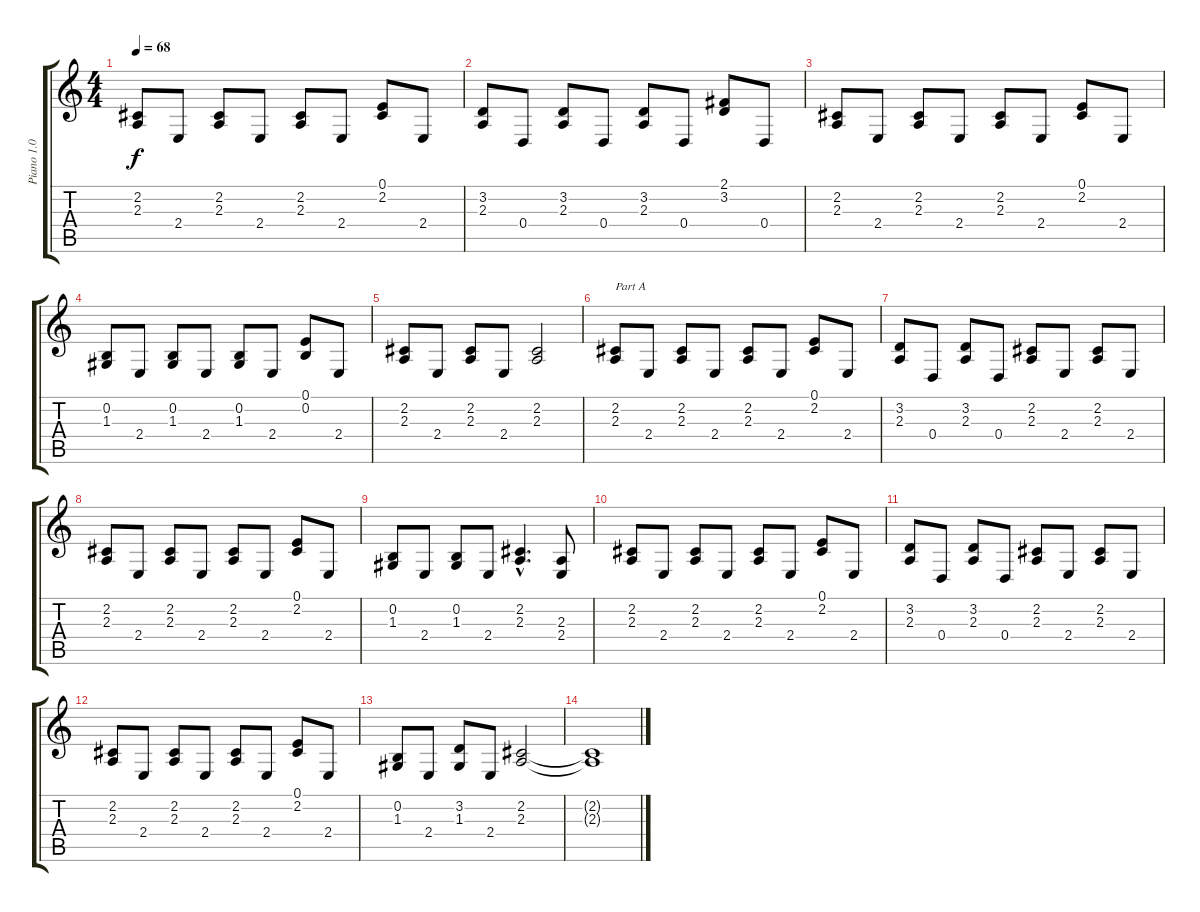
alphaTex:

\track ("Piano 1.0" "Piano 1.0") {instrument acousticgrandpiano}
\staff {score tabs}
\tuning (E4 B3 G3 D3 A2 E2) {hide}
\ts (4 4)
\tempo 68
\clef g2
\ks c
(2.2 2.3).8{dy f} 2.4.8 (2.2 2.3).8 2.4.8 (2.2 2.3).8 2.4.8 (0.1 2.2).8 2.4.8 |
(3.2 2.3).8 0.4.8 (3.2 2.3).8 0.4.8 (3.2 2.3).8 0.4.8 (2.1 3.2).8 0.4.8 |
(2.2 2.3).8 2.4.8 (2.2 2.3).8 2.4.8 (2.2 2.3).8 2.4.8 (0.1 2.2).8 2.4.8 |
(0.2 1.3).8 2.4.8 (0.2 1.3).8 2.4.8 (0.2 1.3).8 2.4.8 (0.1 0.2).8 2.4.8 |
(2.2 2.3).8 2.4.8 (2.2 2.3).8 2.4.8 (2.2 2.3).2 |
(2.2 2.3).8{txt "Part A"} 2.4.8 (2.2 2.3).8 2.4.8 (2.2 2.3).8 2.4.8 (0.1 2.2).8 2.4.8 |
(3.2 2.3).8 0.4.8 (3.2 2.3).8 0.4.8 (2.2 2.3).8 2.4.8 (2.2 2.3).8 2.4.8 |
(2.2 2.3).8 2.4.8 (2.2 2.3).8 2.4.8 (2.2 2.3).8 2.4.8 (0.1 2.2).8 2.4.8 |
(0.2 1.3).8 2.4.8 (0.2 1.3).8 2.4.8 (2.2{hac} 2.3{hac}).4{d} (2.3 2.4).8 |
(2.2 2.3).8 2.4.8 (2.2 2.3).8 2.4.8 (2.2 2.3).8 2.4.8 (0.1 2.2).8 2.4.8 |
(3.2 2.3).8 0.4.8 (3.2 2.3).8 0.4.8 (2.2 2.3).8 2.4.8 (2.2 2.3).8 2.4.8 |
(2.2 2.3).8 2.4.8 (2.2 2.3).8 2.4.8 (2.2 2.3).8 2.4.8 (0.1 2.2).8 2.4.8 |
(0.2 1.3).8 2.4.8 (3.2 1.3).8 2.4.8 (2.2 2.3).2 |
(2.2{t} 2.3{t}).1
